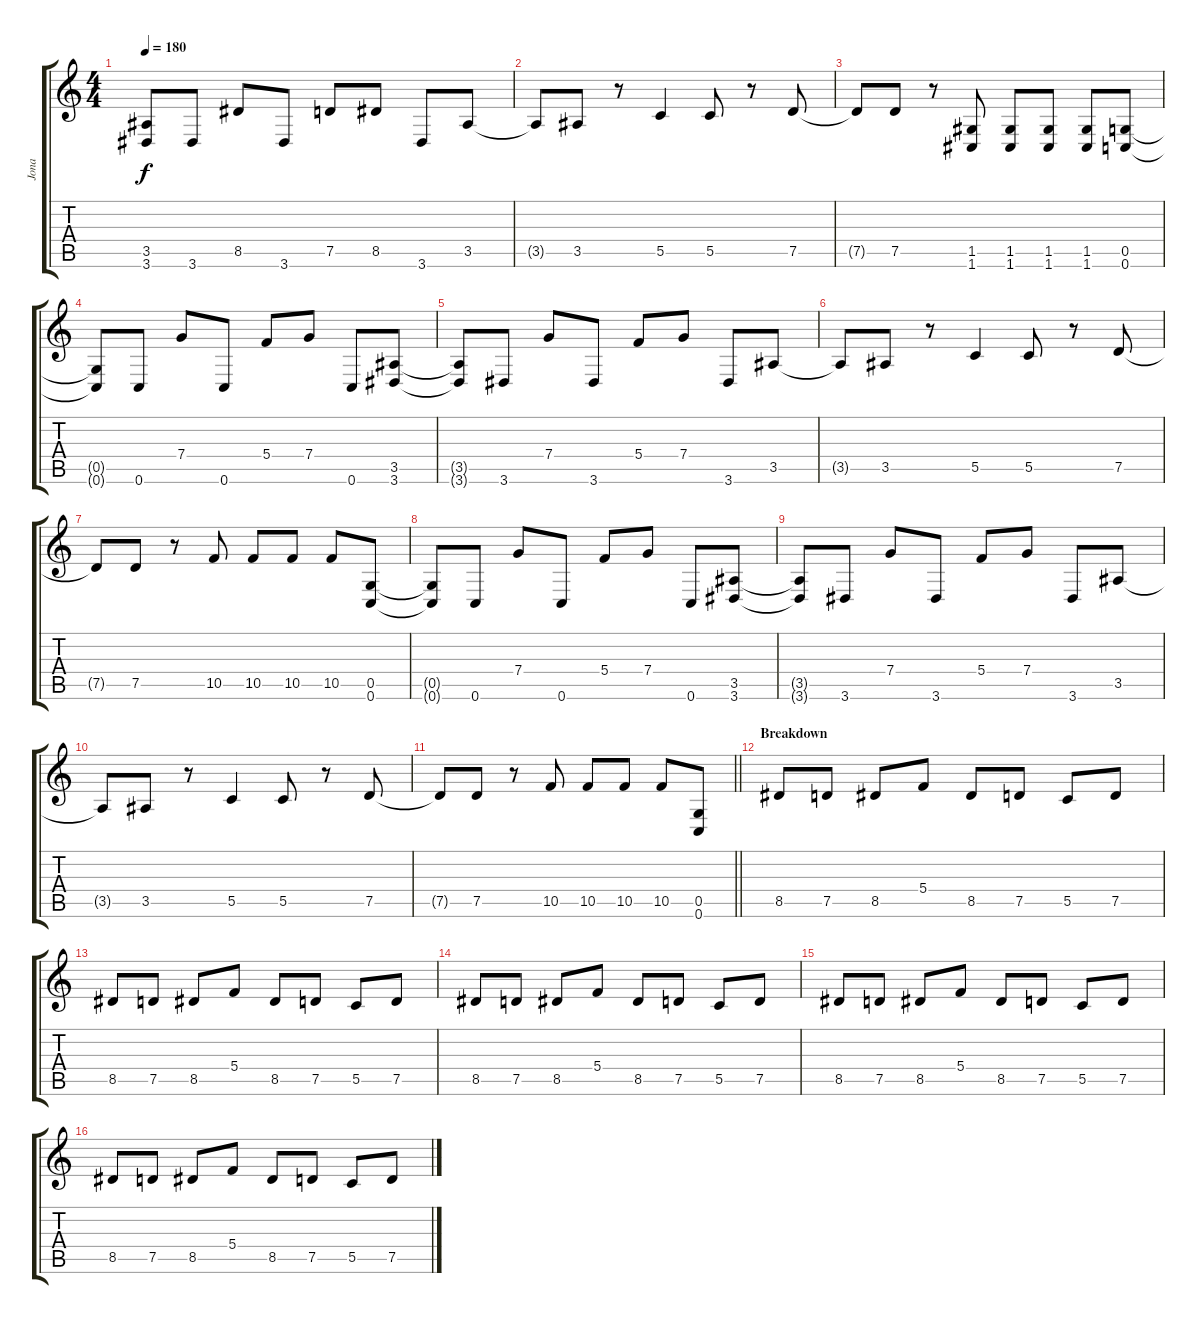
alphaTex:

\track ("Jona" "Jona") {instrument distortionguitar}
\staff {score tabs}
\tuning (D4 A3 F3 C3 G2 C2) {hide}
\ts (4 4)
\tempo 180
\clef g2
\ks c
(3.5{t} 3.6{t}).8{dy f} 3.6.8 8.5.8 3.6.8 7.5.8 8.5.8 3.6.8 3.5.8 |
3.5{t}.8 3.5.8 r.8 5.5.4 5.5.8 r.8 7.5.8 |
7.5{t}.8 7.5.8 r.8 (1.5 1.6).8 (1.5 1.6).8 (1.5 1.6).8 (1.5 1.6).8 (0.5 0.6).8 |
(0.5{t} 0.6{t}).8 0.6.8 7.4.8 0.6.8 5.4.8 7.4.8 0.6.8 (3.5 3.6).8 |
(3.5{t} 3.6{t}).8 3.6.8 7.4.8 3.6.8 5.4.8 7.4.8 3.6.8 3.5.8 |
3.5{t}.8 3.5.8 r.8 5.5.4 5.5.8 r.8 7.5.8 |
7.5{t}.8 7.5.8 r.8 10.5.8 10.5.8 10.5.8 10.5.8 (0.5 0.6).8 |
(0.5{t} 0.6{t}).8 0.6.8 7.4.8 0.6.8 5.4.8 7.4.8 0.6.8 (3.5 3.6).8 |
(3.5{t} 3.6{t}).8 3.6.8 7.4.8 3.6.8 5.4.8 7.4.8 3.6.8 3.5.8 |
3.5{t}.8 3.5.8 r.8 5.5.4 5.5.8 r.8 7.5.8 |
\barLineRight lightlight
7.5{t}.8 7.5.8 r.8 10.5.8 10.5.8 10.5.8 10.5.8 (0.5 0.6).8 |
\section ("" "Breakdown")
8.5.8 7.5.8 8.5.8 5.4.8 8.5.8 7.5.8 5.5.8 7.5.8 |
8.5.8 7.5.8 8.5.8 5.4.8 8.5.8 7.5.8 5.5.8 7.5.8 |
8.5.8 7.5.8 8.5.8 5.4.8 8.5.8 7.5.8 5.5.8 7.5.8 |
8.5.8 7.5.8 8.5.8 5.4.8 8.5.8 7.5.8 5.5.8 7.5.8 |
8.5.8 7.5.8 8.5.8 5.4.8 8.5.8 7.5.8 5.5.8 7.5.8
